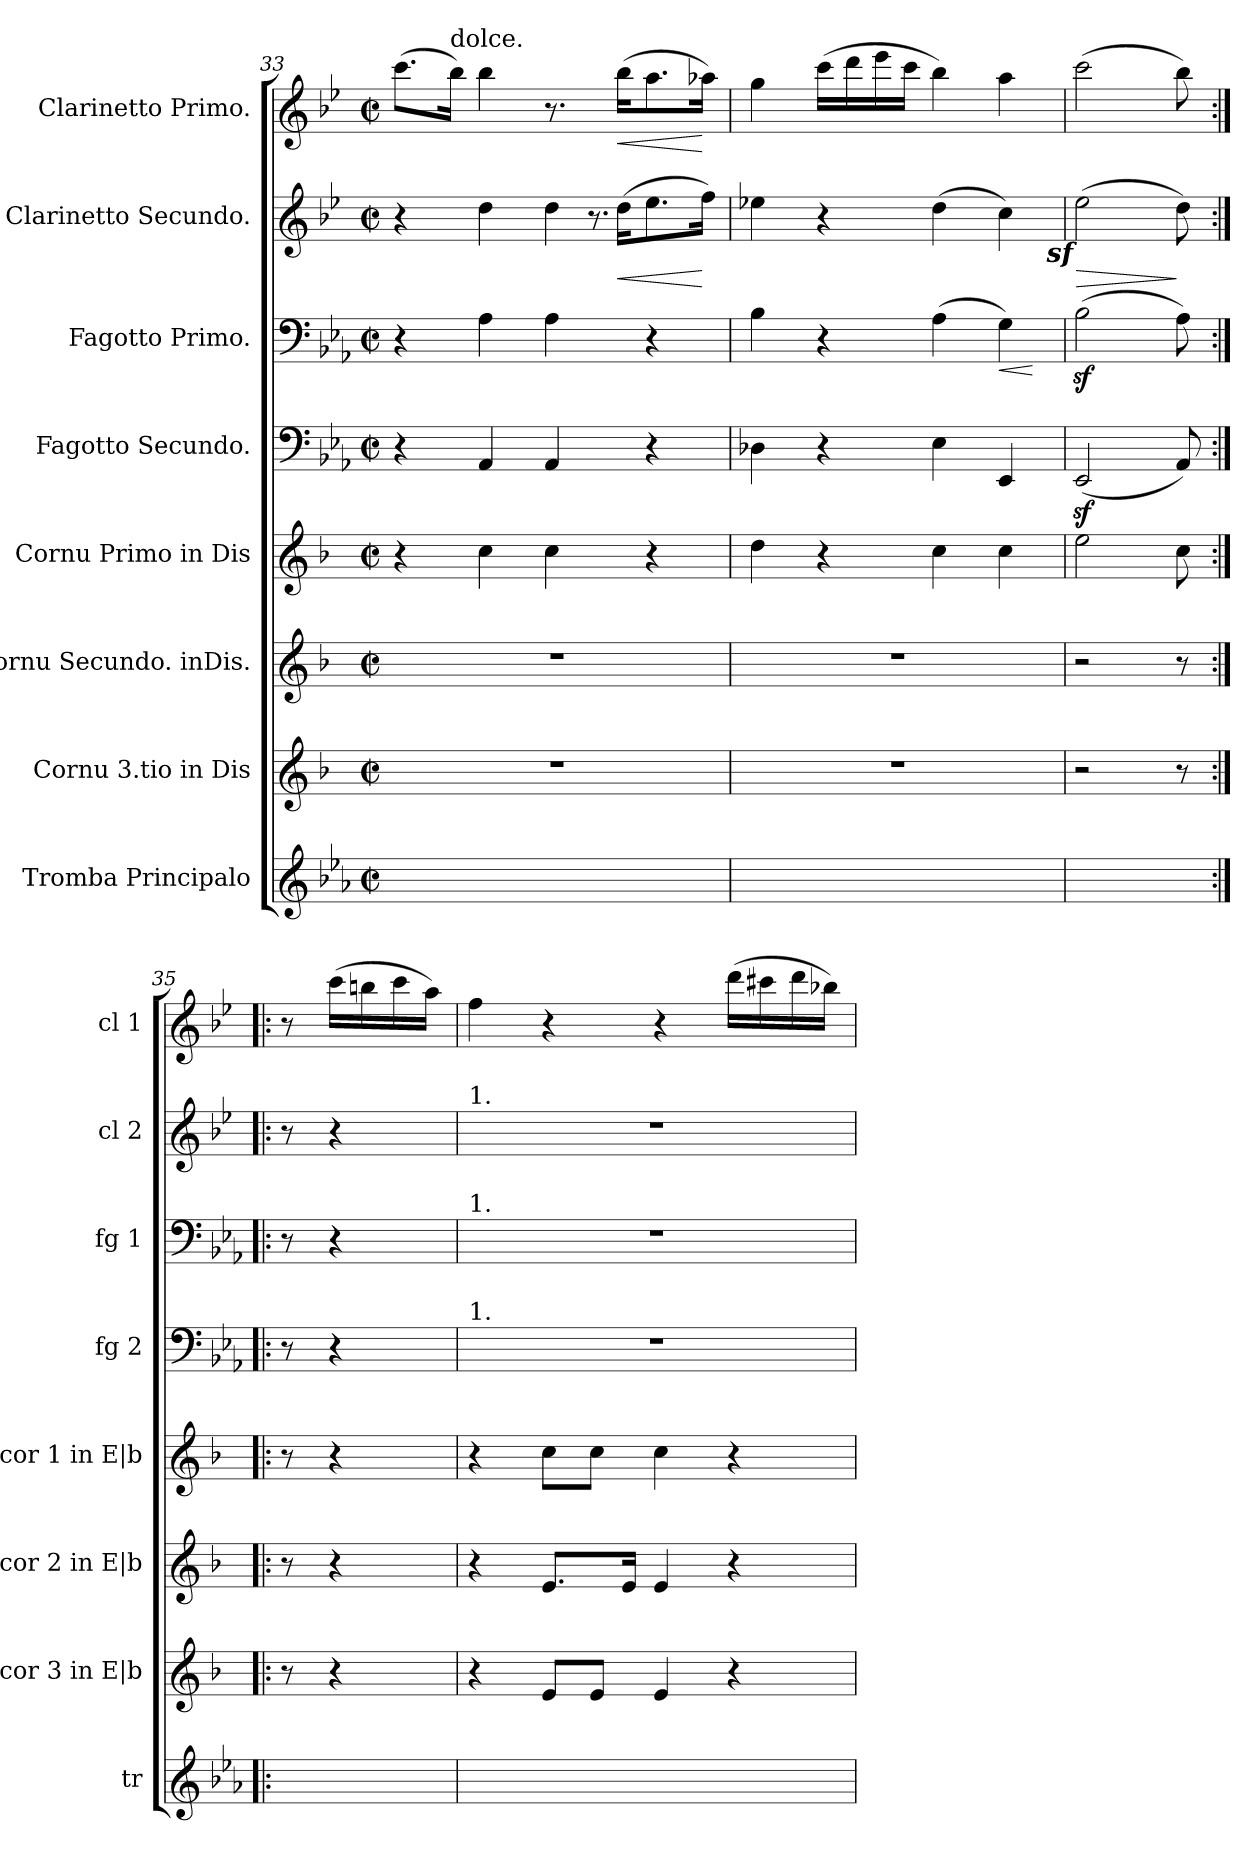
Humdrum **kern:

**kern	**kern	**kern	**kern	**kern	**kern	**dynam	**kern	**dynam	**kern	**dynam
*part8	*part7	*part6	*part5	*part4	*part3	*part3	*part2	*part2	*part1	*part1
*staff8	*staff7	*staff6	*staff5	*staff4	*staff3	*staff3	*staff2	*staff2	*staff1	*staff1
*I"Tromba Principalo	*I"Cornu 3.tio in Dis	*I"Cornu Secundo. inDis.	*I"Cornu Primo in Dis	*I"Fagotto Secundo.	*I"Fagotto Primo.	*	*I"Clarinetto Secundo.	*	*I"Clarinetto Primo.	*
*I'tr	*I'cor 3 in E|b	*I'cor 2 in E|b	*I'cor 1 in E|b	*I'fg 2	*I'fg 1	*	*I'cl 2	*	*I'cl 1	*
*clefG2	*clefG2	*clefG2	*clefG2	*clefF4	*clefF4	*	*clefG2	*	*clefG2	*
*	*ITrd5c9	*ITrd5c9	*ITrd5c9	*	*	*	*ITrd1c2	*	*ITrd1c2	*
*k[b-e-a-]	*k[b-e-a-d-]	*k[b-e-a-d-]	*k[b-e-a-d-]	*k[b-e-a-]	*k[b-e-a-]	*	*k[b-e-a-d-]	*	*k[b-e-a-d-]	*
*M2/2	*M2/2	*M2/2	*M2/2	*M2/2	*M2/2	*	*M2/2	*	*M2/2	*
*met(c|)	*met(c|)	*met(c|)	*met(c|)	*met(c|)	*met(c|)	*	*met(c|)	*	*met(c|)	*
=33	=33	=33	=33	=33	=33	=33	=33	=33	=33	=33
1ryy	1r	1r	4r	4r	4r	.	4r	.	(8.bb-\L	.
!	!	!	!	!	!	!	!	!	!LO:TX:a:t=dolce.	!
.	.	.	.	.	.	.	.	.	16aa-\Jk)	.
.	.	.	4e-\	4AA-/	4A-\	.	4cc\	.	4aa-\	.
!	!	!	!	!	!	!	!LO:N:vis=4	!	!	!
.	.	.	4e-\	4AA-/	4A-\	.	8cc\	.	8.r	.
!	!	!	!	!	!	!	!LO:N:vis=8.	!	!	!
.	.	.	.	.	.	.	16r	.	.	.
!	!	!	!	!	!	!	!	!LO:HP:b	!	!LO:HP:b
.	.	.	.	.	.	.	(16cc\KL	<	(16aa-\KL	<
.	.	.	4r	4r	4r	.	8.dd-\	.	8.gg\	.
.	.	.	.	.	.	.	16ee-\Jk)	[	16gg-X\Jk)	[
=34	=34	=34	=34	=34	=34	=34	=34	=34	=34	=34
1ryy	1r	1r	4f\	4D-X\	4B-\	.	4dd-X\	.	4ff\	.
.	.	.	4r	4r	4r	.	4r	.	(16bb-\LL	.
.	.	.	.	.	.	.	.	.	16ccc\	.
.	.	.	.	.	.	.	.	.	16ddd-\	.
.	.	.	.	.	.	.	.	.	16bb-\JJ	.
.	.	.	4e-\	4E-\	(4A-\	.	(4cc\	.	4aa-\)	.
!	!	!	!	!	!	!LO:HP:b	!	!	!	!
.	.	.	4e-\	4EE-/	4G\)	<	4b-\)	.	4gg\	.
.	.	.	.	.	.	[	.	.	.	.
=	=	=	=	=	=	=	=	=	=	=
!	!	!	!	!	!	!	!LO:DY:rj	!LO:HP:b	!	!
2ryy	2r	2r	2g\	(2EE-z/	(2B-z\	.	(2dd-z\	>	(2bb-\	.
8ryy	8r	8r	8e-\	8AA-/)	8A-\)	.	8cc\)	]	8aa-\)	.
=35:|!|:	=35:|!|:	=35:|!|:	=35:|!|:	=35:|!|:	=35:|!|:	=35:|!|:	=35:|!|:	=35:|!|:	=35:|!|:	=35:|!|:
4.ryy	8r	8r	8r	8r	8r	.	8r	.	8r	.
.	4r	4r	4r	4r	4r	.	4r	.	(16bb-\LL	.
.	.	.	.	.	.	.	.	.	16aan\	.
.	.	.	.	.	.	.	.	.	16bb-\	.
.	.	.	.	.	.	.	.	.	16gg\JJ)	.
=36	=36	=36	=36	=36	=36	=36	=36	=36	=36	=36
!	!	!	!	!	!	!	!LO:TX:a:t=1.	!	!	!
!	!	!	!	!	!LO:TX:a:t=1.	!	!	!	!	!
!	!	!	!	!LO:TX:a:t=1.	!	!	!	!	!	!
1ryy	4r	4r	4r	1r	1r	.	1r	.	4ee-\	.
.	8G/L	8.G/L	8e-\L	.	.	.	.	.	4r	.
.	8G/J	.	8e-\J	.	.	.	.	.	.	.
.	.	16G/Jk	.	.	.	.	.	.	.	.
.	4G/	4G/	4e-\	.	.	.	.	.	4r	.
.	4r	4r	4r	.	.	.	.	.	(16ccc\LL	.
.	.	.	.	.	.	.	.	.	16bbn\	.
.	.	.	.	.	.	.	.	.	16ccc\	.
.	.	.	.	.	.	.	.	.	16aa-X\JJ)	.
=	=	=	=	=	=	=	=	=	=	=
*-	*-	*-	*-	*-	*-	*-	*-	*-	*-	*-
